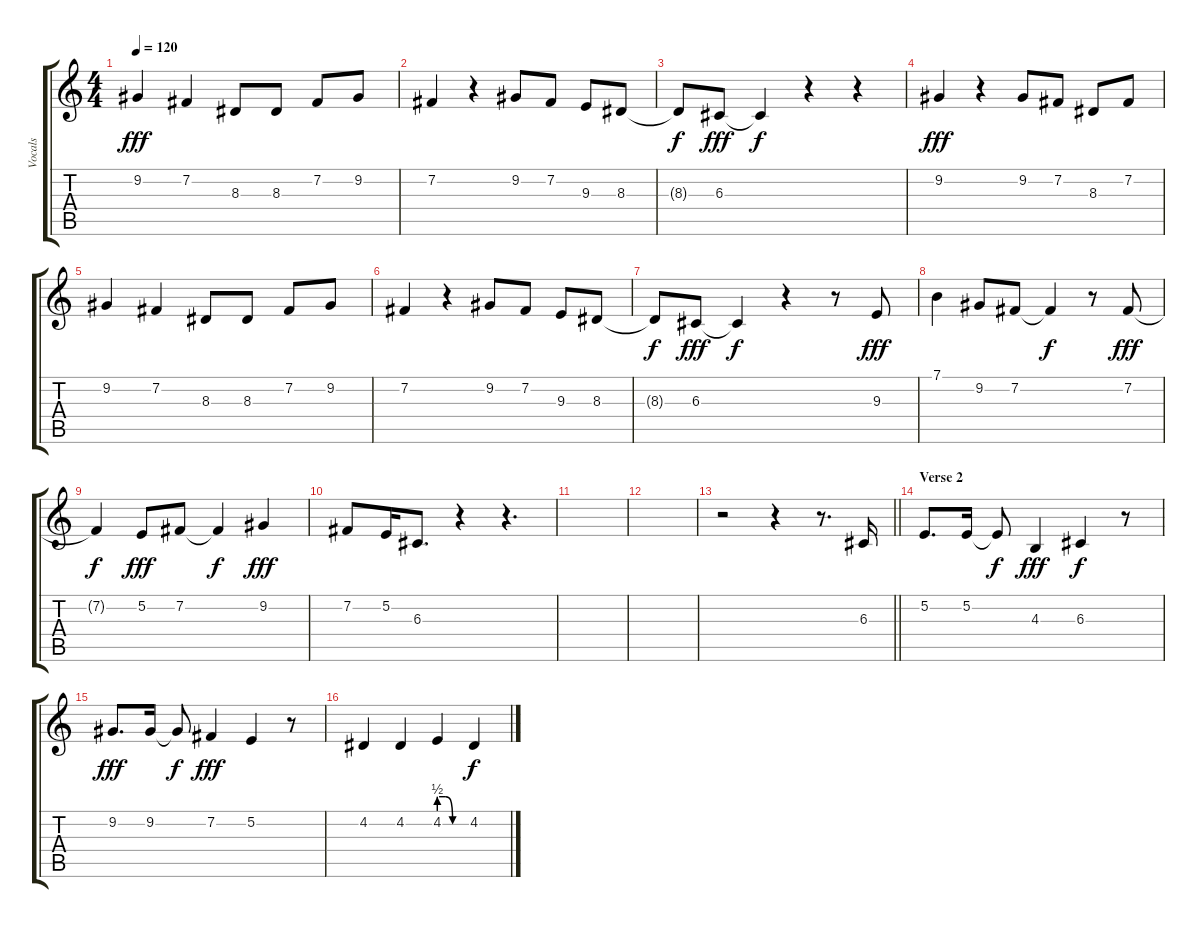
\track ("Vocals" "Vocals") {instrument lead2sawtooth}
\staff {score tabs}
\tuning (E4 B3 G3 D3 A2 E2) {hide}
\ts (4 4)
\tempo 120
\clef g2
\ks c
9.2.4{dy fff} 7.2.4 8.3.8 8.3.8 7.2.8 9.2.8 |
7.2.4 r.4 9.2.8 7.2.8 9.3.8 8.3.8 |
8.3{t}.8{dy f} 6.3.8{dy fff} 6.3{t}.4{dy f} r.4 r.4 |
9.2.4{dy fff} r.4 9.2.8 7.2.8 8.3.8 7.2.8 |
9.2.4 7.2.4 8.3.8 8.3.8 7.2.8 9.2.8 |
7.2.4 r.4 9.2.8 7.2.8 9.3.8 8.3.8 |
8.3{t}.8{dy f} 6.3.8{dy fff} 6.3{t}.4{dy f} r.4 r.8 9.3.8{dy fff} |
7.1.4 9.2.8 7.2.8 7.2{t}.4{dy f} r.8 7.2.8{dy fff} |
7.2{t}.4{dy f} 5.2.8{dy fff} 7.2.8 7.2{t}.4{dy f} 9.2.4{dy fff} |
7.2.8 5.2.16 6.3.8{d} r.4 r.4{d} |
|
|
\barLineRight lightlight
r.2 r.4 r.8{d} 6.3.16 |
\section ("" "Verse 2")
5.2.8{d} 5.2.16 5.2{t}.8{dy f} 4.3.4{dy fff} 6.3.4{dy f} r.8 |
9.2.8{d dy fff} 9.2.16 9.2{t}.8{dy f} 7.2.4{dy fff} 5.2.4 r.8 |
4.2.4 4.2.4 4.2{be (custom 0 2 15 2 30 0 60 0)}.4 4.2.4{dy f}
